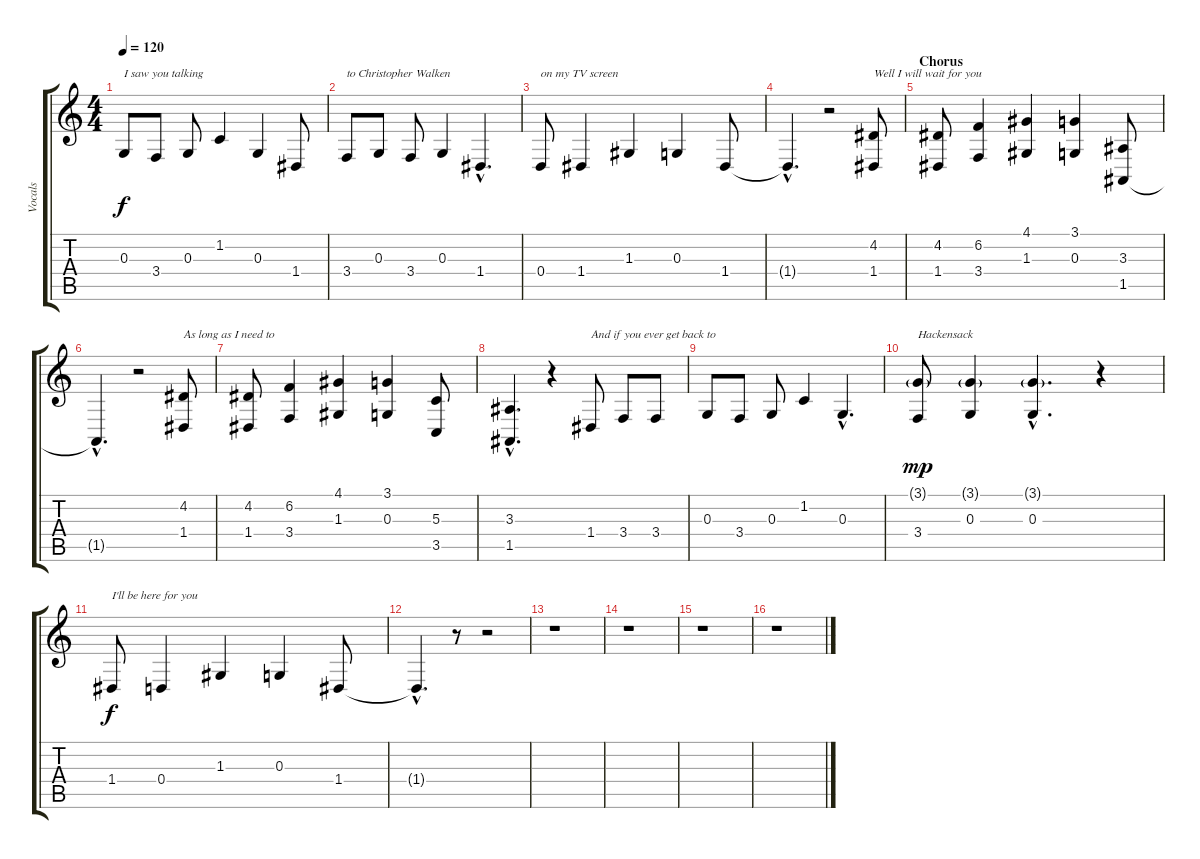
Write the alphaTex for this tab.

\track ("Vocals" "Vocals") {instrument clarinet}
\staff {score tabs}
\tuning (E4 B3 G3 D3 A2 E2) {hide}
\ts (4 4)
\tempo 120
\clef g2
\ks c
0.3.8{txt "I saw you talking" dy f} 3.4.8 0.3.8 1.2.4 0.3.4 1.4.8 |
3.4.8{txt "to Christopher Walken"} 0.3.8 3.4.8 0.3.4 1.4{hac}.4{d} |
0.4.8{txt "on my TV screen"} 1.4.4 1.3.4 0.3.4 1.4.8 |
1.4{hac t}.4{d} r.2 (4.2 1.4).8{txt "Well I will wait for you"} |
\section ("" "Chorus")
(4.2 1.4).8 (6.2 3.4).4 (4.1 1.3).4 (3.1 0.3).4 (3.3 1.5).8 |
1.5{hac t}.4{d} r.2 (4.2 1.4).8{txt "As long as I need to"} |
(4.2 1.4).8 (6.2 3.4).4 (4.1 1.3).4 (3.1 0.3).4 (5.3 3.5).8 |
(3.3{hac} 1.5{hac}).4{d} r.4 1.4.8{txt "And if you ever get back to"} 3.4.8 3.4.8 |
0.3.8 3.4.8 0.3.8 1.2.4 0.3{hac}.4{d} |
(3.1{g} 3.4).8{txt "Hackensack" dy mp} (3.1{g} 0.3).4 (3.1{g hac} 0.3{hac}).4{d} r.4 |
1.4.8{txt "I'll be here for you" dy f} 0.4.4 1.3.4 0.3.4 1.4.8 |
1.4{hac t}.4{d} r.8 r.2 |
r.1 |
r.1 |
r.1 |
r.1
